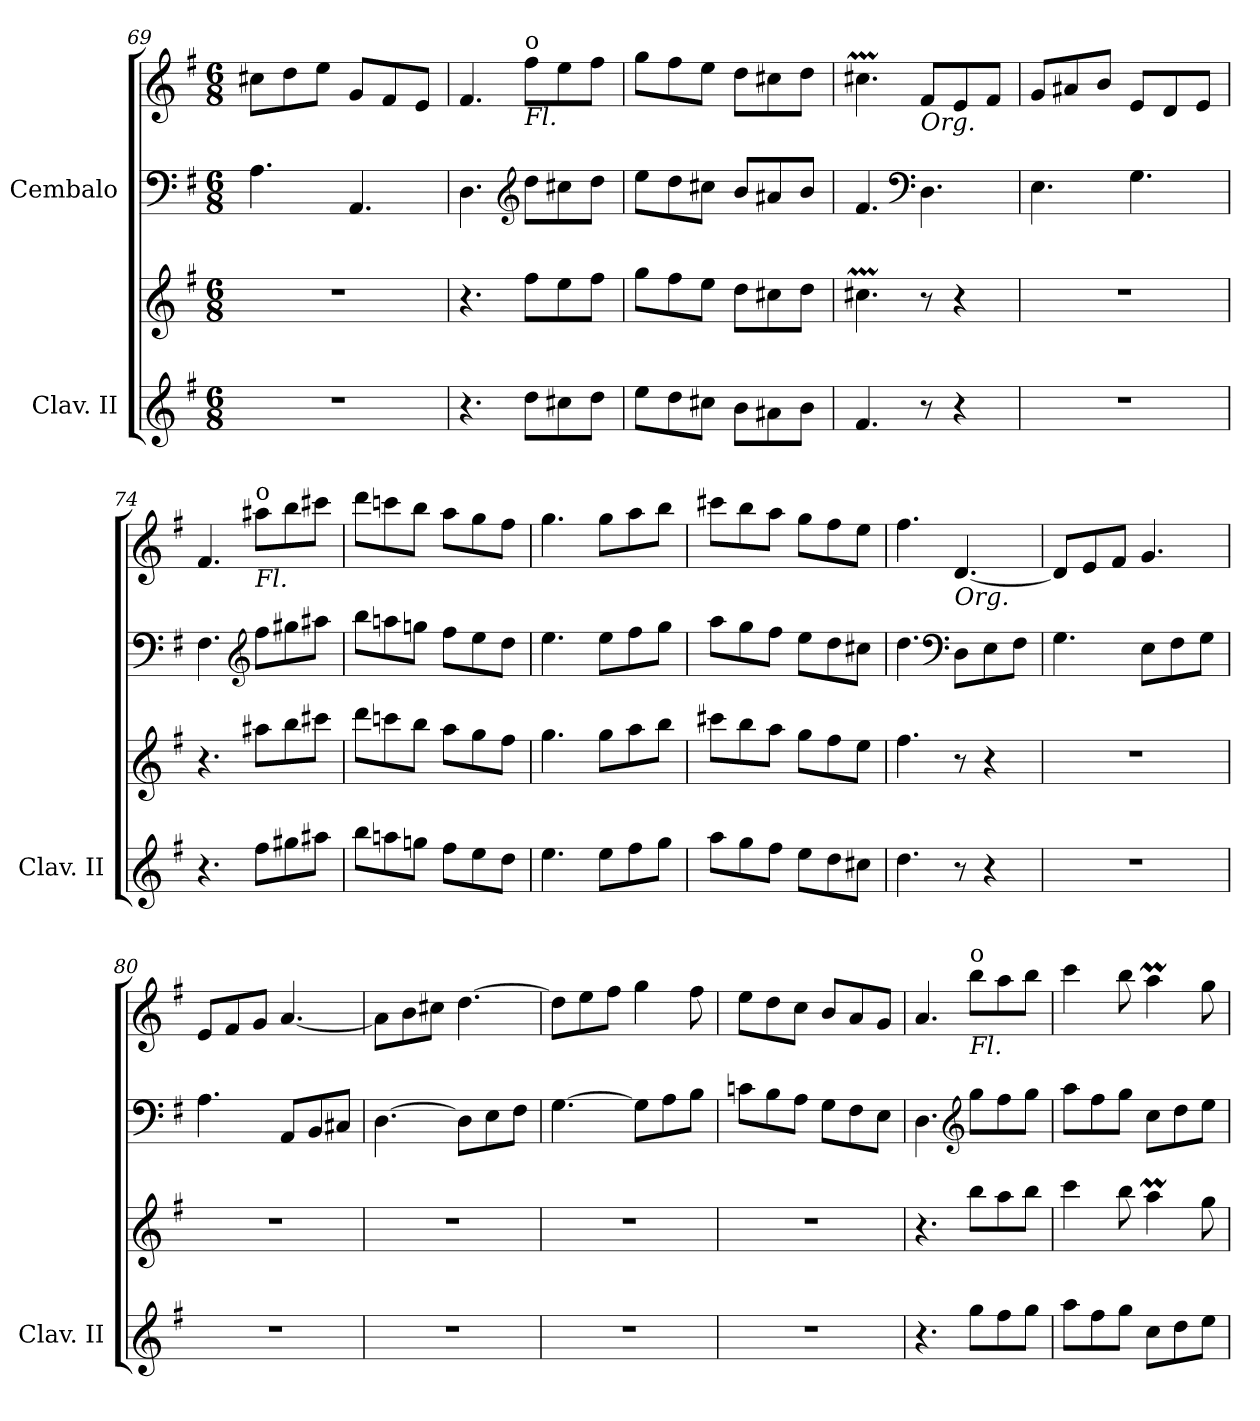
**kern	**kern	**kern	**kern
*part2	*part2	*part1	*part1
*staff4	*staff3	*staff2	*staff1
*I"Clav. II	*	*I"Cembalo	*
*I'Clav. II	*	*	*
*clefG2	*clefG2	*clefF4	*clefG2
*k[f#]	*k[f#]	*k[f#]	*k[f#]
*M6/8	*M6/8	*M6/8	*M6/8
=69	=69	=69	=69
2.r	2.r	4.A\	8cc#X\L
.	.	.	8dd\
.	.	.	8ee\J
.	.	4.AA/	8g/L
.	.	.	8f#/
.	.	.	8e/J
=70	=70	=70	=70
4.r	4.r	4.D\	4.f#/
*	*	*clefG2	*
!	!	!	!LO:TX:b:i:t=Fl.
!	!	!	!LO:TX:t=o
8dd\L	8ff#\L	8dd\L	8ff#\L
8cc#X\	8ee\	8cc#X\	8ee\
8dd\J	8ff#\J	8dd\J	8ff#\J
!!LO:LB:g=z
=71	=71	=71	=71
8ee\L	8gg\L	8ee\L	8gg\L
8dd\	8ff#\	8dd\	8ff#\
8cc#X\J	8ee\J	8cc#X\J	8ee\J
8b\L	8dd\L	8b/L	8dd\L
8a#X\	8cc#X\	8a#X/	8cc#X\
8b\J	8dd\J	8b/J	8dd\J
=72	=72	=72	=72
4.f#/	4.cc#Xmm\	4.f#/	4.cc#Xmm\
*	*	*clefF4	*
!	!	!	!LO:TX:b:i:t=Org.
8r	8r	4.D\	8f#/L
4r	4r	.	8e/
.	.	.	8f#/J
=73	=73	=73	=73
2.r	2.r	4.E\	8g/L
.	.	.	8a#X/
.	.	.	8b/J
.	.	4.G\	8e/L
.	.	.	8d/
.	.	.	8e/J
=74	=74	=74	=74
4.r	4.r	4.F#\	4.f#/
*	*	*clefG2	*
!	!	!	!LO:TX:b:i:t=Fl.
!	!	!	!LO:TX:t=o
8ff#\L	8aa#X\L	8ff#\L	8aa#X\L
8gg#X\	8bb\	8gg#X\	8bb\
8aa#X\J	8ccc#X\J	8aa#X\J	8ccc#X\J
!!LO:LB:g=z
=75	=75	=75	=75
8bb\L	8ddd\L	8bb\L	8ddd\L
8aan\	8cccn\	8aan\	8cccn\
8ggn\J	8bb\J	8ggn\J	8bb\J
8ff#\L	8aa\L	8ff#\L	8aa\L
8ee\	8gg\	8ee\	8gg\
8dd\J	8ff#\J	8dd\J	8ff#\J
=76	=76	=76	=76
4.ee\	4.gg\	4.ee\	4.gg\
8ee\L	8gg\L	8ee\L	8gg\L
8ff#\	8aa\	8ff#\	8aa\
8gg\J	8bb\J	8gg\J	8bb\J
=77	=77	=77	=77
8aa\L	8ccc#X\L	8aa\L	8ccc#X\L
8gg\	8bb\	8gg\	8bb\
8ff#\J	8aa\J	8ff#\J	8aa\J
8ee\L	8gg\L	8ee\L	8gg\L
8dd\	8ff#\	8dd\	8ff#\
8cc#X\J	8ee\J	8cc#X\J	8ee\J
=78	=78	=78	=78
4.dd\	4.ff#\	4.dd\	4.ff#\
*	*	*clefF4	*
!	!	!	!LO:TX:b:i:t=Org.
8r	8r	8D\L	[4.d/
4r	4r	8E\	.
.	.	8F#\J	.
!!LO:LB:g=z
=79	=79	=79	=79
2.r	2.r	4.G\	8d/L]
.	.	.	8e/
.	.	.	8f#/J
.	.	8E\L	4.g/
.	.	8F#\	.
.	.	8G\J	.
=80	=80	=80	=80
2.r	2.r	4.A\	8e/L
.	.	.	8f#/
.	.	.	8g/J
.	.	8AA/L	[4.a/
.	.	8BB/	.
.	.	8C#X/J	.
=81	=81	=81	=81
2.r	2.r	[4.D\	8a\L]
.	.	.	8b\
.	.	.	8cc#X\J
.	.	8D\L]	[4.dd\
.	.	8E\	.
.	.	8F#\J	.
=82	=82	=82	=82
2.r	2.r	[4.G\	8dd\L]
.	.	.	8ee\
.	.	.	8ff#\J
.	.	8G\L]	4gg\
.	.	8A\	.
.	.	8B\J	8ff#\
!!LO:PB:g=z
=83	=83	=83	=83
2.r	2.r	8cn\L	8ee\L
.	.	8B\	8dd\
.	.	8A\J	8cc\J
.	.	8G\L	8b/L
.	.	8F#\	8a/
.	.	8E\J	8g/J
=84	=84	=84	=84
4.r	4.r	4.D\	4.a/
*	*	*clefG2	*
!	!	!	!LO:TX:b:i:t=Fl.
!	!	!	!LO:TX:t=o
8gg\L	8bb\L	8gg\L	8bb\L
8ff#\	8aa\	8ff#\	8aa\
8gg\J	8bb\J	8gg\J	8bb\J
=85	=85	=85	=85
8aa\L	4ccc\	8aa\L	4ccc\
8ff#\	.	8ff#\	.
8gg\J	8bb\	8gg\J	8bb\
8cc\L	4aaM\	8cc\L	4aaM\
8dd\	.	8dd\	.
8ee\J	8gg\	8ee\J	8gg\
=	=	=	=
*-	*-	*-	*-
